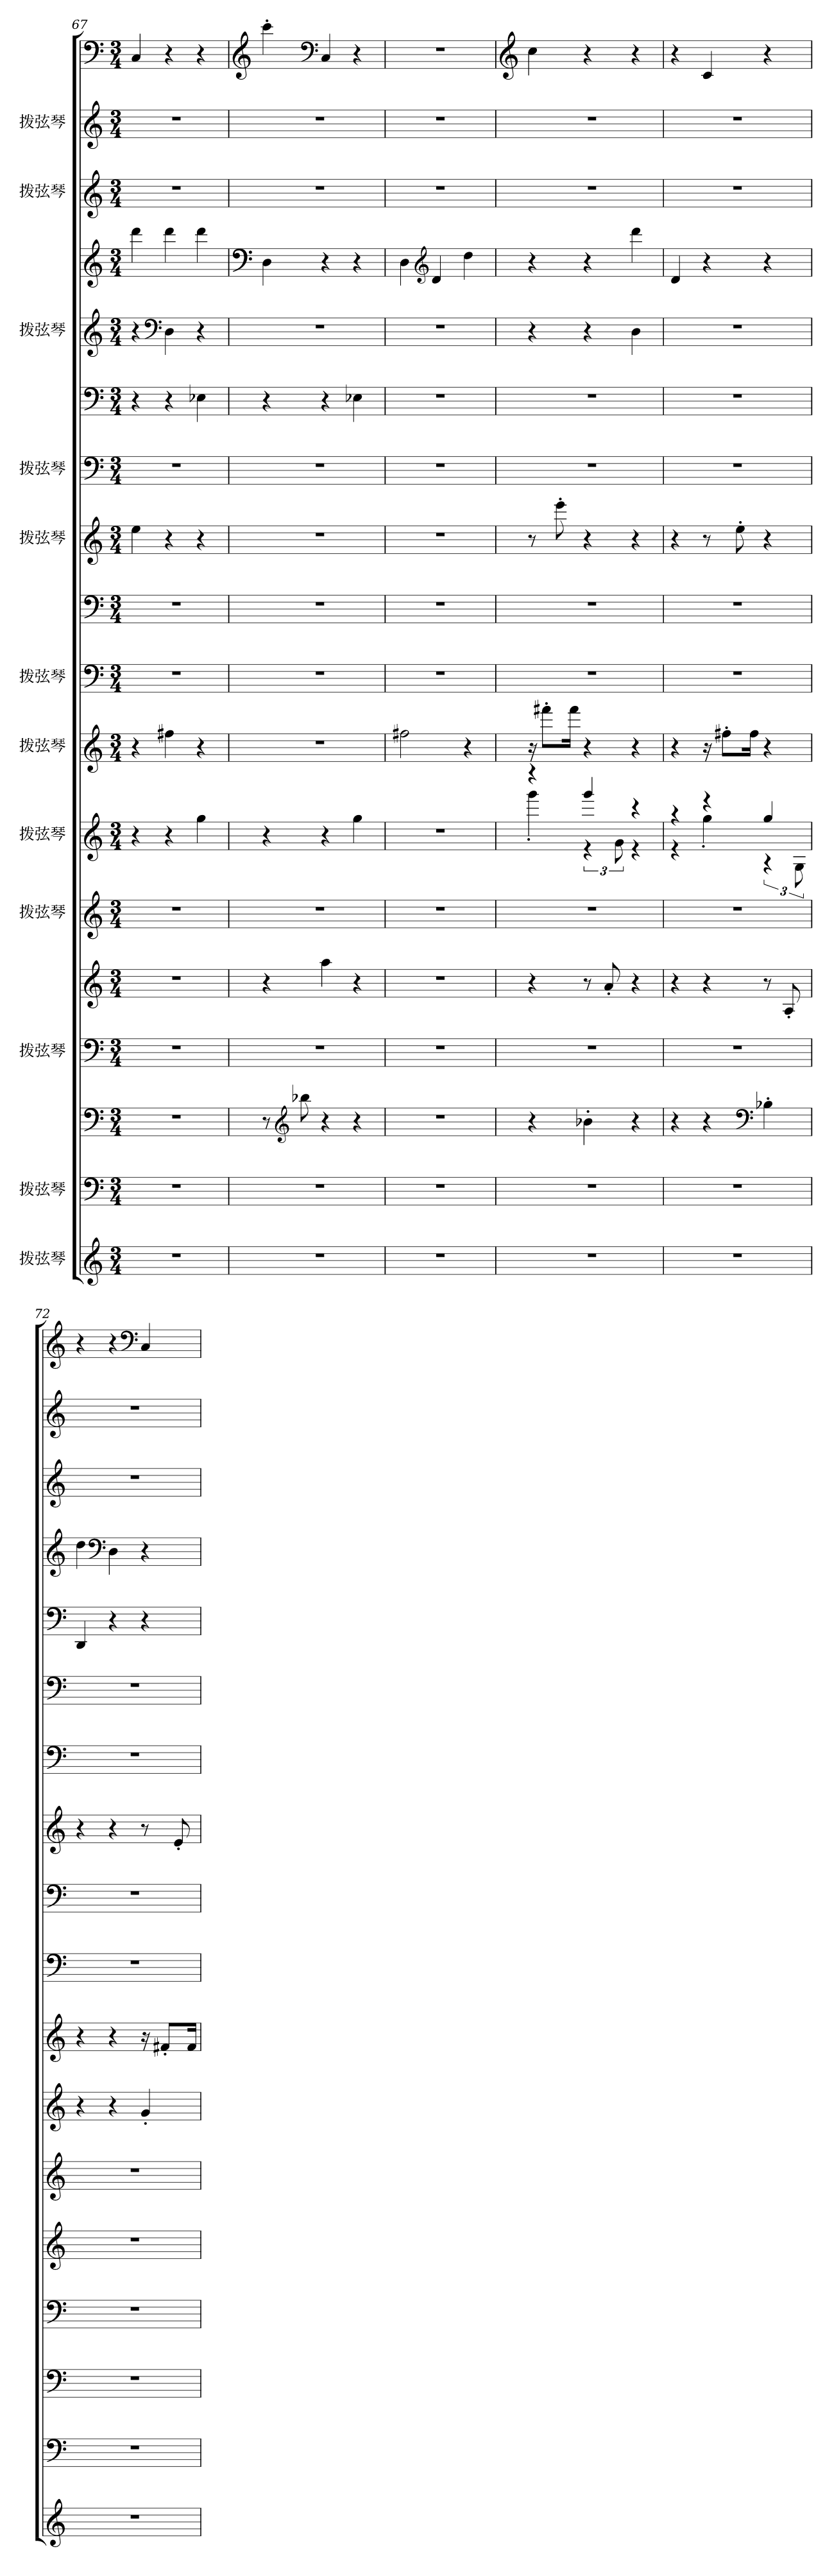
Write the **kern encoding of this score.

**kern	**kern	**kern	**kern	**kern	**kern	**kern	**kern	**kern	**kern	**kern	**kern	**kern	**kern	**kern	**kern	**kern	**kern
*part12	*part11	*part11	*part10	*part10	*part9	*part8	*part7	*part6	*part6	*part5	*part4	*part4	*part3	*part3	*part2	*part1	*part1
*staff18	*staff17	*staff16	*staff15	*staff14	*staff13	*staff12	*staff11	*staff10	*staff9	*staff8	*staff7	*staff6	*staff5	*staff4	*staff3	*staff2	*staff1
*I"拨弦琴	*I"拨弦琴	*	*I"拨弦琴	*	*I"拨弦琴	*I"拨弦琴	*I"拨弦琴	*I"拨弦琴	*	*I"拨弦琴	*I"拨弦琴	*	*I"拨弦琴	*	*I"拨弦琴	*I"拨弦琴	*
*clefG2	*clefF4	*clefF4	*clefF4	*clefG2	*clefG2	*clefG2	*clefG2	*clefF4	*clefF4	*clefG2	*clefF4	*clefF4	*clefG2	*clefG2	*clefG2	*clefG2	*clefF4
*k[]	*k[]	*k[]	*k[]	*k[]	*k[]	*k[]	*k[]	*k[]	*k[]	*k[]	*k[]	*k[]	*k[]	*k[]	*k[]	*k[]	*k[]
*M3/4	*M3/4	*M3/4	*M3/4	*M3/4	*M3/4	*M3/4	*M3/4	*M3/4	*M3/4	*M3/4	*M3/4	*M3/4	*M3/4	*M3/4	*M3/4	*M3/4	*M3/4
=67	=67	=67	=67	=67	=67	=67	=67	=67	=67	=67	=67	=67	=67	=67	=67	=67	=67
2.r	2.r	2.r	2.r	2.r	2.r	4r	4r	2.r	2.r	4ee\	2.r	4r	4r	4ddd\	2.r	2.r	4C/
*	*	*	*	*	*	*	*	*	*	*	*	*	*clefF4	*	*	*	*
.	.	.	.	.	.	4r	4ff#X\	.	.	4r	.	4r	4D\	4ddd\	.	.	4r
.	.	.	.	.	.	4gg\	4r	.	.	4r	.	4E-X\	4r	4ddd\	.	.	4r
=68	=68	=68	=68	=68	=68	=68	=68	=68	=68	=68	=68	=68	=68	=68	=68	=68	=68
*	*	*	*	*	*	*	*	*	*	*	*	*	*	*clefF4	*	*	*clefG2
2.r	2.r	8r	2.r	4r	2.r	4r	2.r	2.r	2.r	2.r	2.r	4r	2.r	4D\	2.r	2.r	4ccc'\
*	*	*clefG2	*	*	*	*	*	*	*	*	*	*	*	*	*	*	*
.	.	8bb-X\	.	.	.	.	.	.	.	.	.	.	.	.	.	.	.
*	*	*	*	*	*	*	*	*	*	*	*	*	*	*	*	*	*clefF4
.	.	4r	.	4aa\	.	4r	.	.	.	.	.	4r	.	4r	.	.	4C/
.	.	4r	.	4r	.	4gg\	.	.	.	.	.	4E-X\	.	4r	.	.	4r
=69	=69	=69	=69	=69	=69	=69	=69	=69	=69	=69	=69	=69	=69	=69	=69	=69	=69
2.r	2.r	2.r	2.r	2.r	2.r	2.r	2ff#X\	2.r	2.r	2.r	2.r	2.r	2.r	4D\	2.r	2.r	2.r
*	*	*	*	*	*	*	*	*	*	*	*	*	*	*clefG2	*	*	*
.	.	.	.	.	.	.	.	.	.	.	.	.	.	4d/	.	.	.
.	.	.	.	.	.	.	4r	.	.	.	.	.	.	4dd\	.	.	.
=70	=70	=70	=70	=70	=70	=70	=70	=70	=70	=70	=70	=70	=70	=70	=70	=70	=70
*	*	*	*	*	*	*	*	*	*	*	*	*	*	*	*	*	*clefG2
*	*	*	*	*	*	*^	*	*	*	*	*	*	*	*	*	*	*
2.r	2.r	4r	2.r	4r	2.r	4r	4ggg'\	16r	2.r	2.r	8r	2.r	2.r	4r	4r	2.r	2.r	4cc\
.	.	.	.	.	.	.	.	8fff#X'\L	.	.	.	.	.	.	.	.	.	.
.	.	.	.	.	.	.	.	.	.	.	8eee'\	.	.	.	.	.	.	.
.	.	.	.	.	.	.	.	16fff#\Jk	.	.	.	.	.	.	.	.	.	.
.	.	4b-X'\	.	8r	.	4ggg/	6r	4r	.	.	4r	.	.	4r	4r	.	.	4r
.	.	.	.	8a'/	.	.	.	.	.	.	.	.	.	.	.	.	.	.
.	.	.	.	.	.	.	12g\	.	.	.	.	.	.	.	.	.	.	.
.	.	4r	.	4r	.	4r	4r	4r	.	.	4r	.	.	4D\	4ddd\	.	.	4r
!!LO:PB:g=z
=71	=71	=71	=71	=71	=71	=71	=71	=71	=71	=71	=71	=71	=71	=71	=71	=71	=71	=71
2.r	2.r	4r	2.r	4r	2.r	4r	4r	4r	2.r	2.r	4r	2.r	2.r	2.r	4d/	2.r	2.r	4r
.	.	4r	.	4r	.	4r	4gg'\	16r	.	.	8r	.	.	.	4r	.	.	4c/
.	.	.	.	.	.	.	.	8ff#X'\L	.	.	.	.	.	.	.	.	.	.
.	.	.	.	.	.	.	.	.	.	.	8ee'\	.	.	.	.	.	.	.
.	.	.	.	.	.	.	.	16ff#\Jk	.	.	.	.	.	.	.	.	.	.
*	*	*clefF4	*	*	*	*	*	*	*	*	*	*	*	*	*	*	*	*
.	.	4B-X'\	.	8r	.	4gg/	6r	4r	.	.	4r	.	.	.	4r	.	.	4r
.	.	.	.	8A'/	.	.	.	.	.	.	.	.	.	.	.	.	.	.
.	.	.	.	.	.	.	12G\	.	.	.	.	.	.	.	.	.	.	.
*	*	*	*	*	*	*v	*v	*	*	*	*	*	*	*	*	*	*	*
=72	=72	=72	=72	=72	=72	=72	=72	=72	=72	=72	=72	=72	=72	=72	=72	=72	=72
2.r	2.r	2.r	2.r	2.r	2.r	4r	4r	2.r	2.r	4r	2.r	2.r	4DD/	4dd\	2.r	2.r	4r
*	*	*	*	*	*	*	*	*	*	*	*	*	*	*clefF4	*	*	*
.	.	.	.	.	.	4r	4r	.	.	4r	.	.	4r	4D\	.	.	4r
*	*	*	*	*	*	*	*	*	*	*	*	*	*	*	*	*	*clefF4
.	.	.	.	.	.	4g'/	16r	.	.	8r	.	.	4r	4r	.	.	4C/
.	.	.	.	.	.	.	8f#X'/L	.	.	.	.	.	.	.	.	.	.
.	.	.	.	.	.	.	.	.	.	8e'/	.	.	.	.	.	.	.
.	.	.	.	.	.	.	16f#/Jk	.	.	.	.	.	.	.	.	.	.
=	=	=	=	=	=	=	=	=	=	=	=	=	=	=	=	=	=
*-	*-	*-	*-	*-	*-	*-	*-	*-	*-	*-	*-	*-	*-	*-	*-	*-	*-
